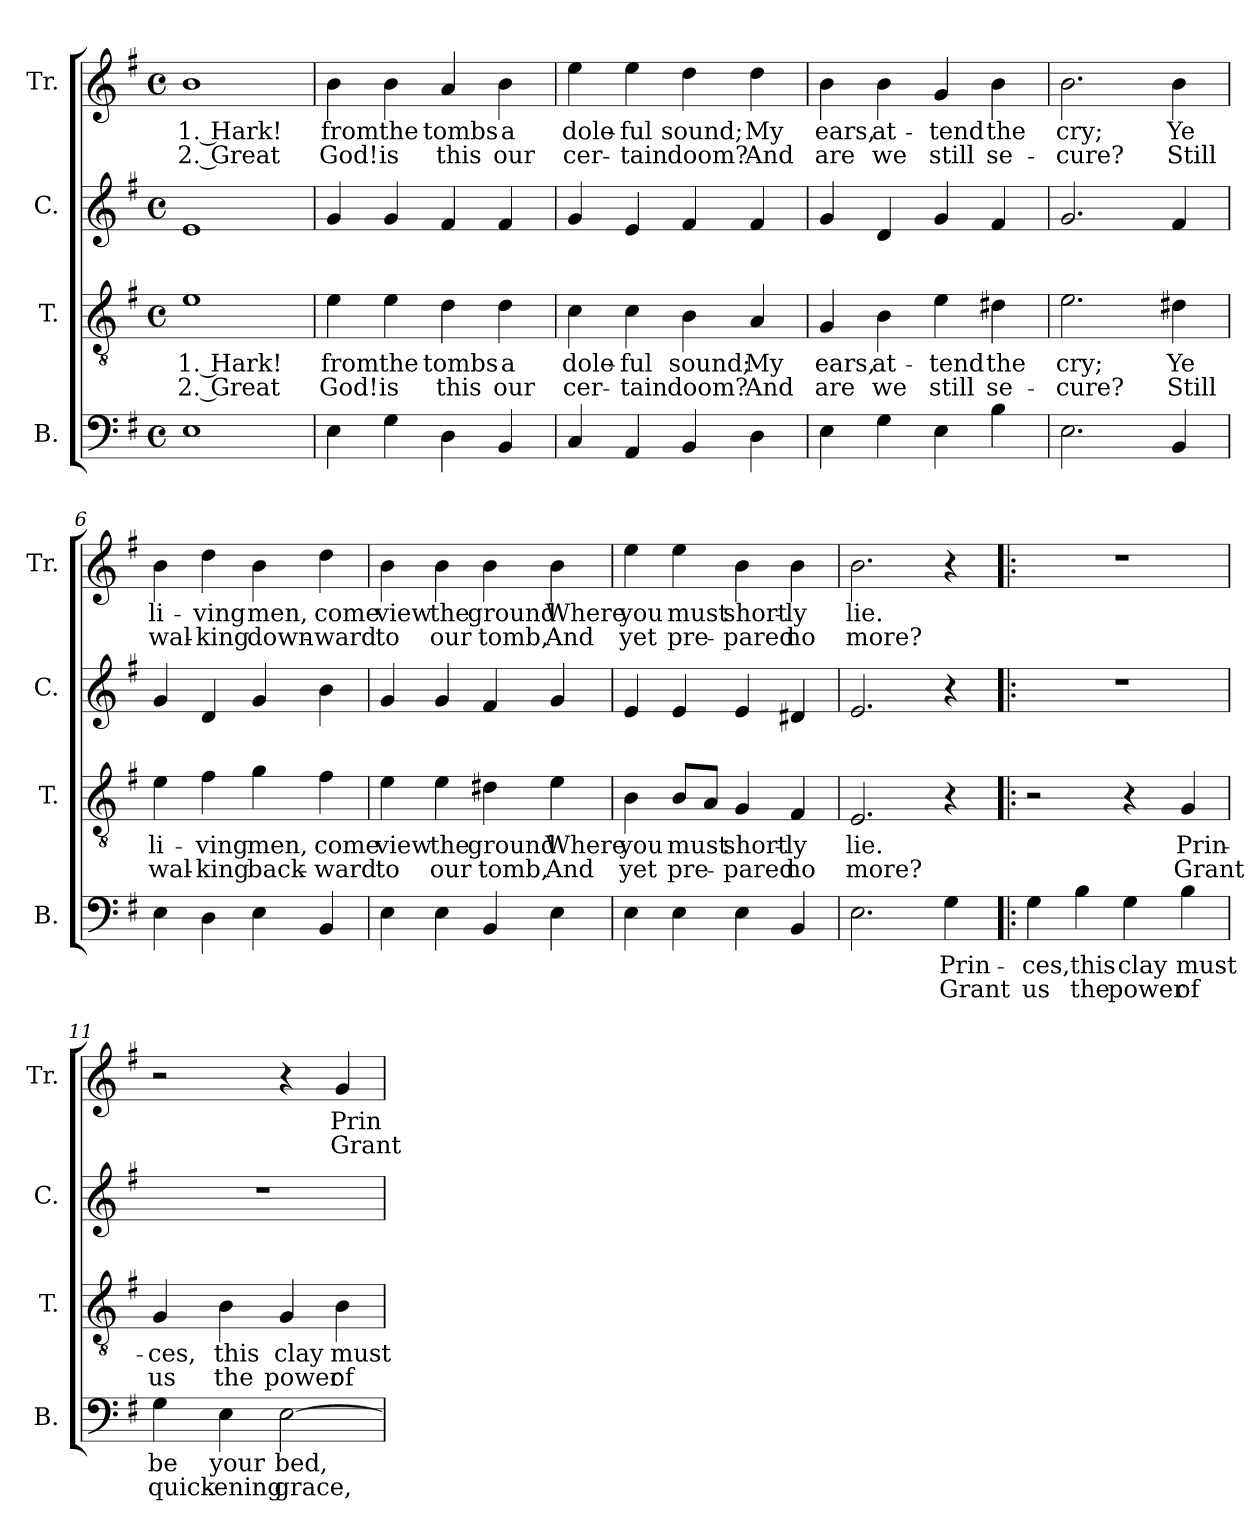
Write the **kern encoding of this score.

**kern	**text	**text	**kern	**text	**text	**kern	**kern	**text	**text
*part4	*part4	*part4	*part3	*part3	*part3	*part2	*part1	*part1	*part1
*staff4	*staff4	*staff4	*staff3	*staff3	*staff3	*staff2	*staff1	*staff1	*staff1
*I"B.	*	*	*I"T.	*	*	*I"C.	*I"Tr.	*	*
*I'B.	*	*	*I'T.	*	*	*I'C.	*I'Tr.	*	*
*clefF4	*	*	*clefGv2	*	*	*clefG2	*clefG2	*	*
*k[f#]	*	*	*k[f#]	*	*	*k[f#]	*k[f#]	*	*
*M4/4	*	*	*M4/4	*	*	*M4/4	*M4/4	*	*
*met(c)	*	*	*met(c)	*	*	*met(c)	*met(c)	*	*
*MM160	*	*	*MM160	*	*	*MM160	*MM160	*	*
=1	=1	=1	=1	=1	=1	=1	=1	=1	=1
1E	.	.	1e	1. Hark!	2. Great	1e	1b	1. Hark!	2. Great
=2	=2	=2	=2	=2	=2	=2	=2	=2	=2
4E\	.	.	4e\	from	God!	4g/	4b\	from	God!
4G\	.	.	4e\	the	is	4g/	4b\	the	is
4D\	.	.	4d\	tombs	this	4f#/	4a/	tombs	this
4BB/	.	.	4d\	a	our	4f#/	4b\	a	our
=3	=3	=3	=3	=3	=3	=3	=3	=3	=3
4C/	.	.	4c\	dole-	cer-	4g/	4ee\	dole-	cer-
4AA/	.	.	4c\	-ful	-tain	4e/	4ee\	-ful	-tain
4BB/	.	.	4B\	sound;	doom?	4f#/	4dd\	sound;	doom?
4D\	.	.	4A/	My	And	4f#/	4dd\	My	And
=4	=4	=4	=4	=4	=4	=4	=4	=4	=4
4E\	.	.	4G/	ears,	are	4g/	4b\	ears,	are
4G\	.	.	4B\	at-	we	4d/	4b\	at-	we
4E\	.	.	4e\	-tend	still	4g/	4g/	-tend	still
4B\	.	.	4d#X\	the	se-	4f#/	4b\	the	se-
=5	=5	=5	=5	=5	=5	=5	=5	=5	=5
2.E\	.	.	2.e\	cry;	-cure?	2.g/	2.b\	cry;	-cure?
4BB/	.	.	4d#X\	Ye	Still	4f#/	4b\	Ye	Still
=6	=6	=6	=6	=6	=6	=6	=6	=6	=6
4E\	.	.	4e\	li-	wal-	4g/	4b\	li-	wal-
4D\	.	.	4f#\	-ving	-king	4d/	4dd\	-ving	-king
4E\	.	.	4g\	men,	back-	4g/	4b\	men,	down-
4BB/	.	.	4f#\	come	-ward	4b\	4dd\	come	-ward
=7	=7	=7	=7	=7	=7	=7	=7	=7	=7
4E\	.	.	4e\	view	to	4g/	4b\	view	to
4E\	.	.	4e\	the	our	4g/	4b\	the	our
4BB/	.	.	4d#X\	ground	tomb,	4f#/	4b\	ground	tomb,
4E\	.	.	4e\	Where	And	4g/	4b\	Where	And
!!LO:LB:g=z
=8	=8	=8	=8	=8	=8	=8	=8	=8	=8
4E\	.	.	4B\	you	yet	4e/	4ee\	you	yet
4E\	.	.	8B/L	must	pre-	4e/	4ee\	must	pre-
.	.	.	8A/J	.	.	.	.	.	.
4E\	.	.	4G/	short-	-pared	4e/	4b\	short-	-pared
4BB/	.	.	4F#/	-ly	no	4d#X/	4b\	-ly	no
=9	=9	=9	=9	=9	=9	=9	=9	=9	=9
2.E\	.	.	2.E/	lie.	more?	2.e/	2.b\	lie.	more?
4G\	Prin-	Grant	4r	.	.	4r	4r	.	.
=10!|:	=10!|:	=10!|:	=10!|:	=10!|:	=10!|:	=10!|:	=10!|:	=10!|:	=10!|:
4G\	-ces,	us	2r	.	.	1r	1r	.	.
4B\	this	the	.	.	.	.	.	.	.
4G\	clay	power	4r	.	.	.	.	.	.
4B\	must	of	4G/	Prin-	Grant	.	.	.	.
=11	=11	=11	=11	=11	=11	=11	=11	=11	=11
4G\	be	quick-	4G/	-ces,	us	1r	2r	.	.
4E\	your	-ening	4B\	this	the	.	.	.	.
[2E\	bed,	grace,	4G/	clay	power	.	4r	.	.
.	.	.	4B\	must	of	.	4g/	Prin-	Grant
=	=	=	=	=	=	=	=	=	=
*-	*-	*-	*-	*-	*-	*-	*-	*-	*-
